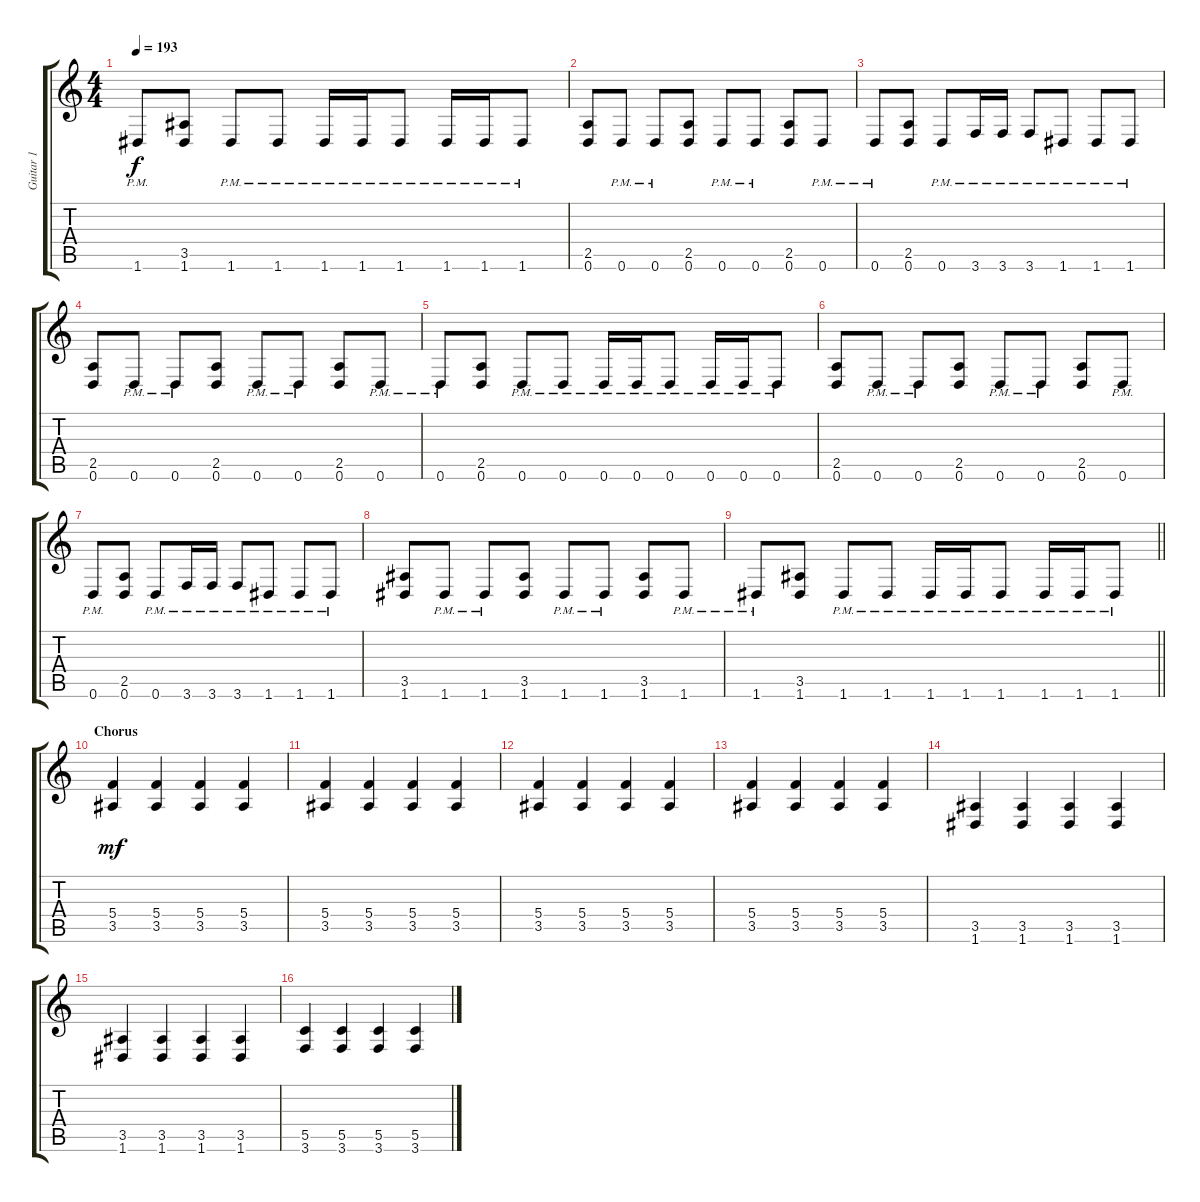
\track ("Guitar 1" "Guitar 1") {instrument distortionguitar}
\staff {score tabs}
\tuning (D4 A3 F3 C3 G2 D2) {hide}
\ts (4 4)
\tempo 193
\clef g2
\ks c
1.6{pm}.8{dy f} (3.5 1.6).8 1.6{pm}.8 1.6{pm}.8 1.6{pm}.16 1.6{pm}.16 1.6{pm}.8 1.6{pm}.16 1.6{pm}.16 1.6{pm}.8 |
(2.5 0.6).8 0.6{pm}.8 0.6{pm}.8 (2.5 0.6).8 0.6{pm}.8 0.6{pm}.8 (2.5 0.6).8 0.6{pm}.8 |
0.6{pm}.8 (2.5 0.6).8 0.6{pm}.8 3.6{pm}.16 3.6{pm}.16 3.6{pm}.8 1.6{pm}.8 1.6{pm}.8 1.6{pm}.8 |
(2.5 0.6).8 0.6{pm}.8 0.6{pm}.8 (2.5 0.6).8 0.6{pm}.8 0.6{pm}.8 (2.5 0.6).8 0.6{pm}.8 |
0.6{pm}.8 (2.5 0.6).8 0.6{pm}.8 0.6{pm}.8 0.6{pm}.16 0.6{pm}.16 0.6{pm}.8 0.6{pm}.16 0.6{pm}.16 0.6{pm}.8 |
(2.5 0.6).8 0.6{pm}.8 0.6{pm}.8 (2.5 0.6).8 0.6{pm}.8 0.6{pm}.8 (2.5 0.6).8 0.6{pm}.8 |
0.6{pm}.8 (2.5 0.6).8 0.6{pm}.8 3.6{pm}.16 3.6{pm}.16 3.6{pm}.8 1.6{pm}.8 1.6{pm}.8 1.6{pm}.8 |
(3.5 1.6).8 1.6{pm}.8 1.6{pm}.8 (3.5 1.6).8 1.6{pm}.8 1.6{pm}.8 (3.5 1.6).8 1.6{pm}.8 |
\barLineRight lightlight
1.6{pm}.8 (3.5 1.6).8 1.6{pm}.8 1.6{pm}.8 1.6{pm}.16 1.6{pm}.16 1.6{pm}.8 1.6{pm}.16 1.6{pm}.16 1.6{pm}.8 |
\section ("" "Chorus")
(5.4 3.5).4{dy mf balance 8} (5.4 3.5).4 (5.4 3.5).4 (5.4 3.5).4 |
(5.4 3.5).4 (5.4 3.5).4 (5.4 3.5).4 (5.4 3.5).4 |
(5.4 3.5).4 (5.4 3.5).4 (5.4 3.5).4 (5.4 3.5).4 |
(5.4 3.5).4 (5.4 3.5).4 (5.4 3.5).4 (5.4 3.5).4 |
(3.5 1.6).4 (3.5 1.6).4 (3.5 1.6).4 (3.5 1.6).4 |
(3.5 1.6).4 (3.5 1.6).4 (3.5 1.6).4 (3.5 1.6).4 |
(5.5 3.6).4 (5.5 3.6).4 (5.5 3.6).4 (5.5 3.6).4
